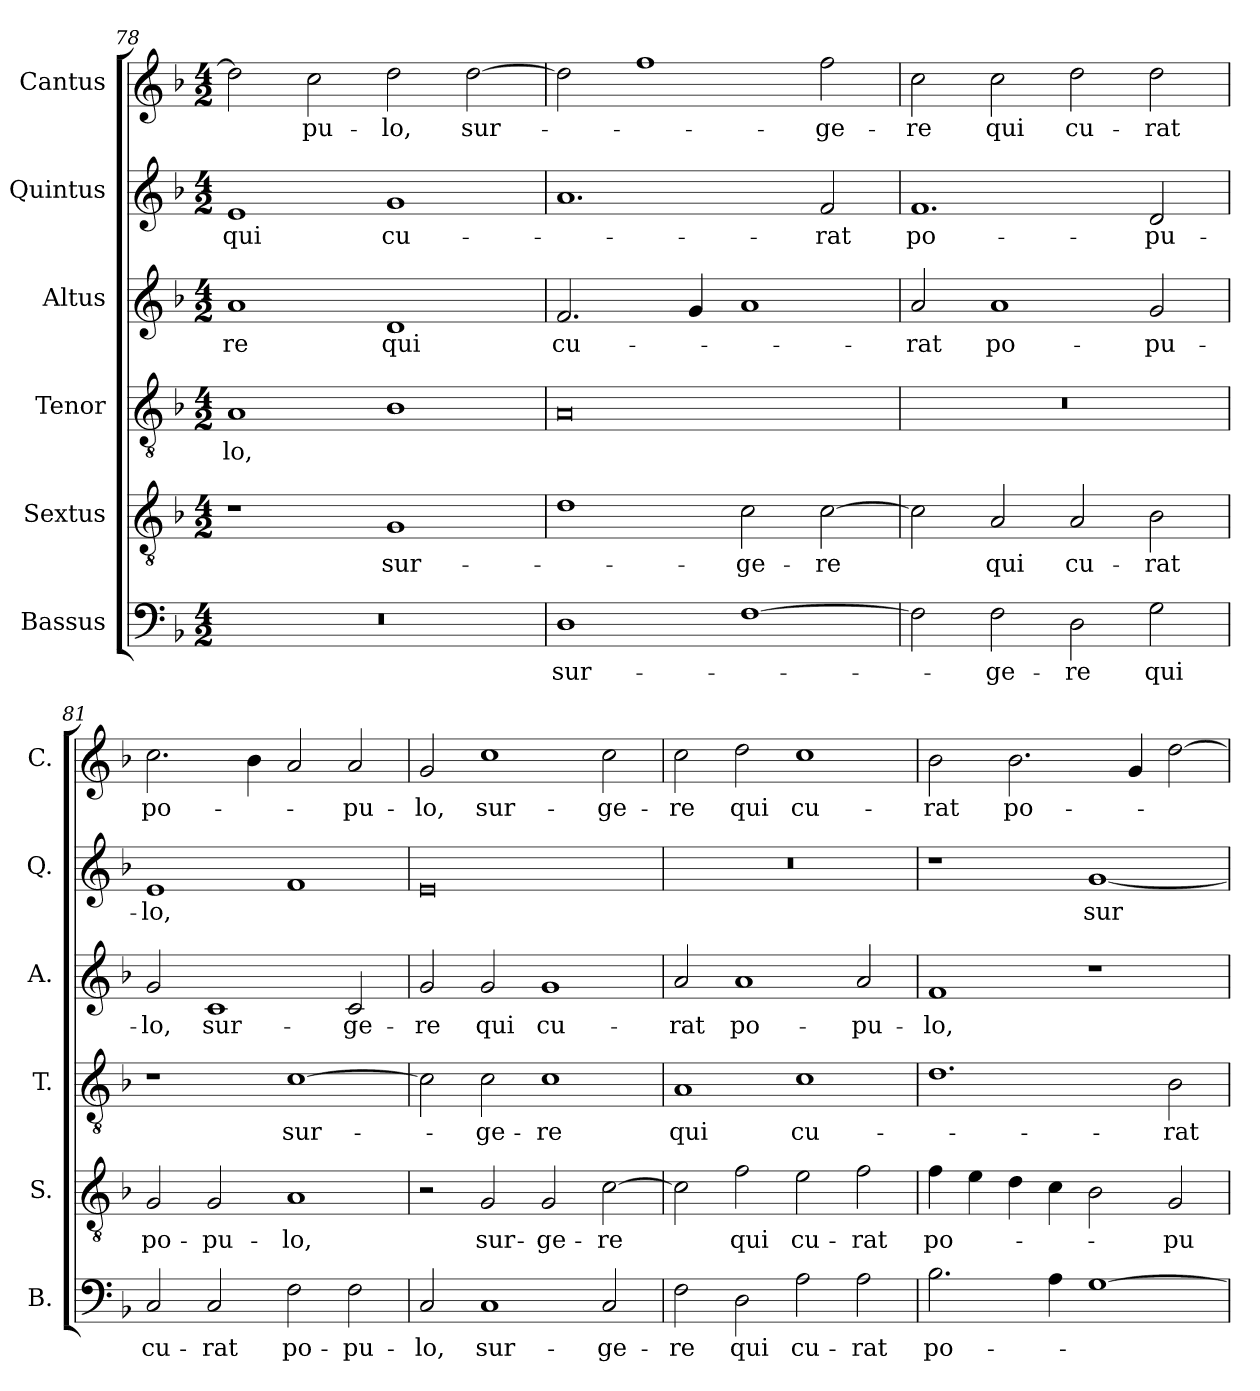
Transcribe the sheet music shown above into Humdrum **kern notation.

**kern	**text	**kern	**text	**kern	**text	**kern	**text	**kern	**text	**kern	**text
*part6	*part6	*part5	*part5	*part4	*part4	*part3	*part3	*part2	*part2	*part1	*part1
*staff6	*staff6	*staff5	*staff5	*staff4	*staff4	*staff3	*staff3	*staff2	*staff2	*staff1	*staff1
*I"Bassus	*	*I"Sextus	*	*I"Tenor	*	*I"Altus	*	*I"Quintus	*	*I"Cantus	*
*I'B.	*	*I'S.	*	*I'T.	*	*I'A.	*	*I'Q.	*	*I'C.	*
*clefF4	*	*clefGv2	*	*clefGv2	*	*clefG2	*	*clefG2	*	*clefG2	*
*k[b-]	*	*k[b-]	*	*k[b-]	*	*k[b-]	*	*k[b-]	*	*k[b-]	*
*M4/2	*	*M4/2	*	*M4/2	*	*M4/2	*	*M4/2	*	*M4/2	*
=78	=78	=78	=78	=78	=78	=78	=78	=78	=78	=78	=78
0r	.	1r	.	1A	-lo,	1a	-re	1e	qui	2dd\]	.
.	.	.	.	.	.	.	.	.	.	2cc\	-pu-
.	.	1G	sur-	1B-	.	1d	qui	1g	cu-	2dd\	-lo,
.	.	.	.	.	.	.	.	.	.	[2dd\	sur-
=79	=79	=79	=79	=79	=79	=79	=79	=79	=79	=79	=79
1D	sur-	1d	.	0A	.	2.f/	cu-	1.a	.	2dd\]	.
.	.	.	.	.	.	.	.	.	.	1ff	.
.	.	.	.	.	.	4g/	.	.	.	.	.
[1F	.	2c\	-ge-	.	.	1a	.	.	.	.	.
.	.	[2c\	-re	.	.	.	.	2f/	-rat	2ff\	-ge-
=80	=80	=80	=80	=80	=80	=80	=80	=80	=80	=80	=80
2F\]	.	2c\]	.	0r	.	2a/	-rat	1.f	po-	2cc\	-re
2F\	-ge-	2A/	qui	.	.	1a	po-	.	.	2cc\	qui
2D\	-re	2A/	cu-	.	.	.	.	.	.	2dd\	cu-
2G\	qui	2B-\	-rat	.	.	2g/	-pu-	2d/	-pu-	2dd\	-rat
!!LO:LB:g=z
=81	=81	=81	=81	=81	=81	=81	=81	=81	=81	=81	=81
2C/	cu-	2G/	po-	1r	.	2g/	-lo,	1e	-lo,	2.cc\	po-
2C/	-rat	2G/	-pu-	.	.	1c	sur-	.	.	.	.
.	.	.	.	.	.	.	.	.	.	4b-\	.
2F\	po-	1A	-lo,	[1c	sur-	.	.	1f	.	2a/	.
2F\	-pu-	.	.	.	.	2c/	-ge-	.	.	2a/	-pu-
=82	=82	=82	=82	=82	=82	=82	=82	=82	=82	=82	=82
2C/	-lo,	2r	.	2c\]	.	2g/	-re	0e	.	2g/	-lo,
1C	sur-	2G/	sur-	2c\	-ge-	2g/	qui	.	.	1cc	sur-
.	.	2G/	-ge-	1c	-re	1g	cu-	.	.	.	.
2C/	-ge-	[2c\	-re	.	.	.	.	.	.	2cc\	-ge-
=83	=83	=83	=83	=83	=83	=83	=83	=83	=83	=83	=83
2F\	-re	2c\]	.	1A	qui	2a/	-rat	0r	.	2cc\	-re
2D\	qui	2f\	qui	.	.	1a	po-	.	.	2dd\	qui
2A\	cu-	2e\	cu-	1c	cu-	.	.	.	.	1cc	cu-
2A\	-rat	2f\	-rat	.	.	2a/	-pu-	.	.	.	.
=84	=84	=84	=84	=84	=84	=84	=84	=84	=84	=84	=84
2.B-\	po-	4f\	po-	1.d	.	1f	-lo,	1r	.	2b-\	-rat
.	.	4e\	.	.	.	.	.	.	.	.	.
.	.	4d\	.	.	.	.	.	.	.	2.b-\	po-
4A\	.	4c\	.	.	.	.	.	.	.	.	.
[1G	.	2B-\	.	.	.	1r	.	[1g	sur-	.	.
.	.	.	.	.	.	.	.	.	.	4g/	.
.	.	2G/	-pu-	2B-\	-rat	.	.	.	.	[2dd\	.
=	=	=	=	=	=	=	=	=	=	=	=
*-	*-	*-	*-	*-	*-	*-	*-	*-	*-	*-	*-
